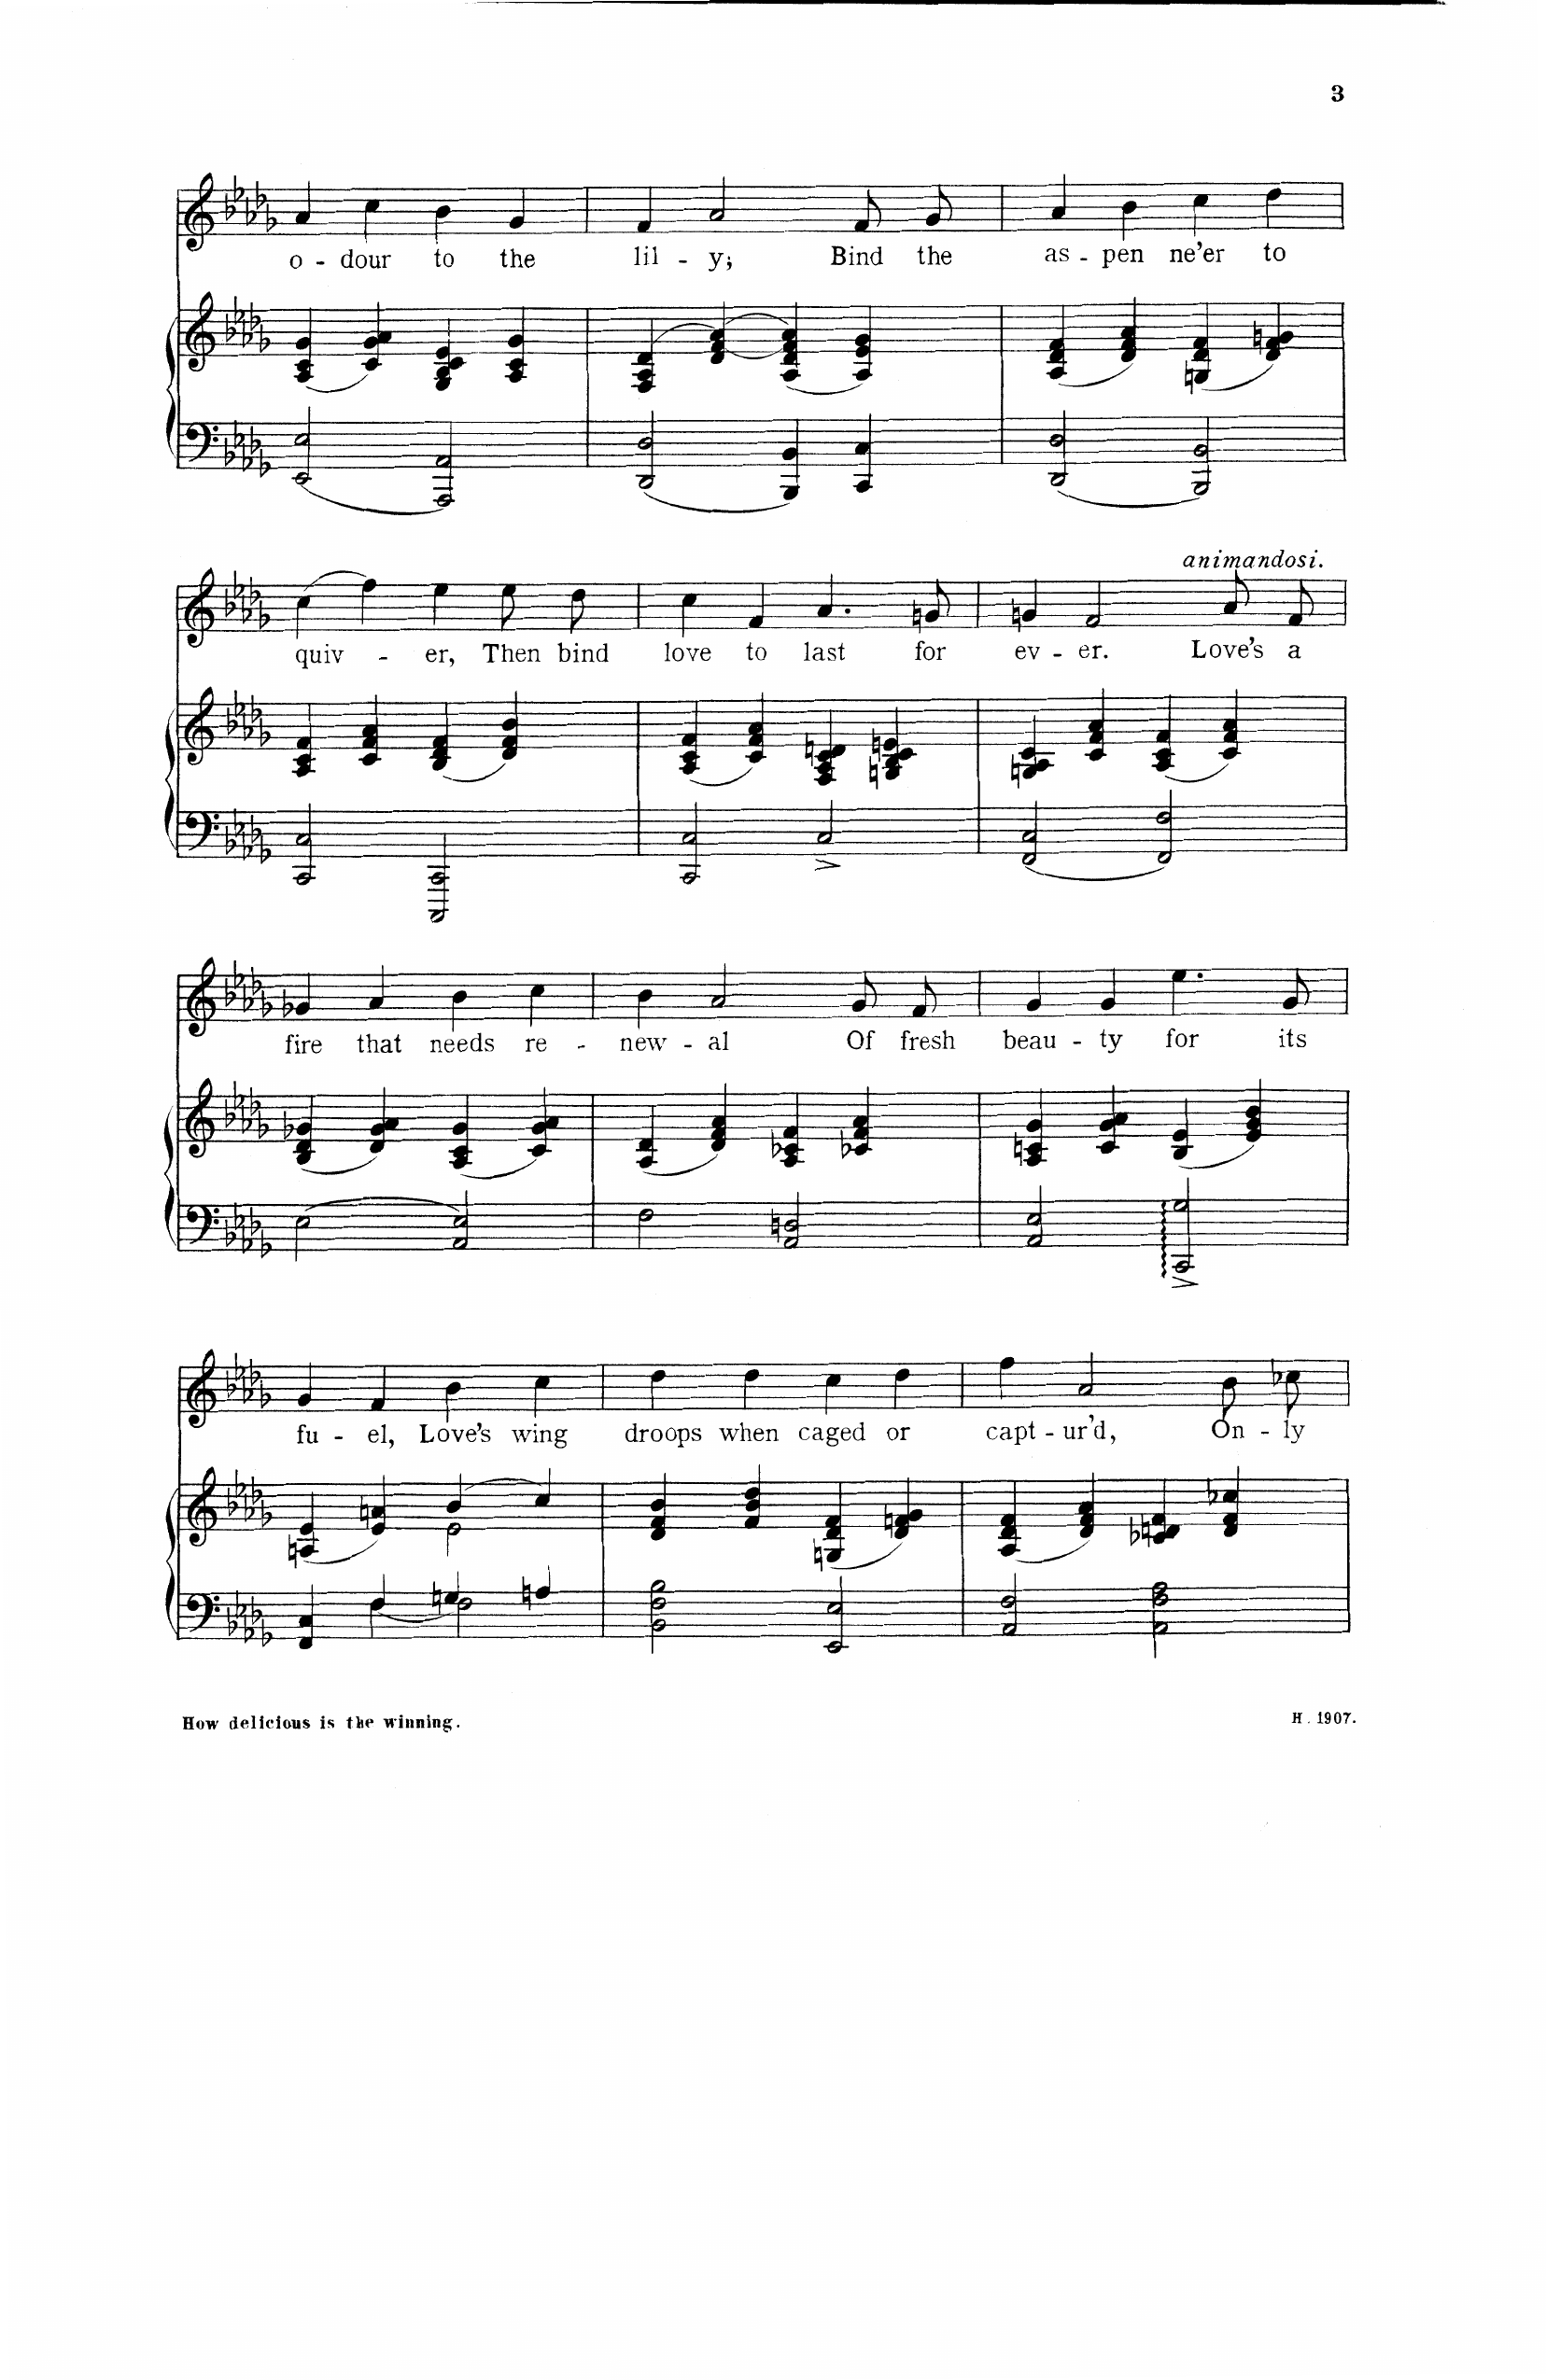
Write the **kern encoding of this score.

**kern	**kern	**kern	**text
*part2	*part2	*part1	*part1
*staff3	*staff2	*staff1	*staff1
*I"Piano	*	*I"Voice	*
*I'Pno	*	*	*
*clefF4	*clefG2	*clefG2	*
*k[b-e-a-d-g-]	*k[b-e-a-d-g-]	*k[b-e-a-d-g-]	*
*M4/4	*M4/4	*M4/4	*
*met(c)	*met(c)	*met(c)	*
=29	=29	=29	=29
2EE-/ 2E-/	(4A-/ 4c/ 4g-/	4a-/	o-
.	4c/ 4g-/ 4a-/)	4cc\	-dour
2AAA-/ 2AA-/	4G-/ 4B-/ 4c/ 4e-/	4b-\	to
.	4A-/ 4c/ 4g-/	4g-/	the
=30	=30	=30	=30
2DD-/ 2D-/	(>4F/ 4A-/ 4d-/	4f/	lil-
.	4d-/ [4f/ [4a-/)	2a-/	-y;
4BBB-/ 4BB-/	[4A-/ 4d-/ 4f/] 4a-/]	.	.
4CC/ 4C/	4A-/] 4e-/ 4g-/	8f/L	Bind
.	.	8g-/J	the
=31	=31	=31	=31
2DD-/ 2D-/	(4A-/ 4d-/ 4f/	4a-/	as-
.	4d-/ 4f/ 4a-/)	4b-\	-pen
2BBB-/ 2BB-/	(4Gn/ 4d-/ 4f/	4cc\	ne’er
.	4d-/ 4f/ 4gn/)	4dd-\	to
=32	=32	=32	=32
2CC/ 2C/	4A-/ 4c/ 4f/	(4cc\	quiv-
.	4c/ 4f/ 4a-/	4ff\)	.
2CCC/ 2CC/	(4B-/ 4d-/ 4f/	4ee-\	-er,
.	4d-/ 4f/ 4b-/)	8ee-\L	Then
.	.	8dd-\J	bind
=33	=33	=33	=33
2CC/ 2C/	(4A-/ 4c/ 4f/	4cc\	love
.	4c/ 4f/ 4a-/)	4f/	to
2C^/	4F/ 4A-/ 4c/ 4dn/	4.a-/	last
.	4Gn/ 4B-/ 4c/ 4en/	.	.
.	.	8gn/	for
=34	=34	=34	=34
[2FF/ 2C/	4Gn/ 4A-/ 4c/	4gn/	ev-
.	4c/ 4f/ 4a-/	2f/	-er.
2FF/] 2F/	(4A-/ 4c/ 4f/	.	.
!	!	!LO:TX:i:t=animandosi	!
.	4c/ 4f/ 4a-/)	8a-/L	Love’s
.	.	8f/J	a
=35	=35	=35	=35
[2E-\	(4B-/ 4d-/ 4g-X/	4g-X/	fire
.	4d-/ 4g-/ 4a-/)	4a-/	that
2AA-/ 2E-/]	(4A-/ 4c/ 4g-/	4b-\	needs
.	4c/ 4g-/ 4a-/)	4cc\	re-
=36	=36	=36	=36
2F\	(4A-/ 4d-/	4b-\	-new-
.	4d-/ 4f/ 4a-/)	2a-/	-al
2AA-/ 2Dn/	4A-/ 4c-X/ 4f/	.	.
.	4c-X/ 4f/ 4a-/	8g-/L	Of
.	.	8f/J	fresh
=37	=37	=37	=37
2AA-/ 2E-/	4A-/ 4cn/ 4g-/	4g-/	beau-
.	4c/ 4g-/ 4a-/	4g-/	-ty
2CC/^ 2G-/^	(4B-/ 4e-/	4.ee-\	for
.	4e-/ 4g-/ 4b-/)	.	.
.	.	8g-/	its
=38	=38	=38	=38
*^	*^	*	*
4FF/ 4C/	4ryy	(4An/ 4e-/	2ryy	4g-/	fu-
4F/	[4F\	4e-/ 4an/)	.	4f/	-el,
4Gn/	2F\]	(4b-/	2e-\	4b-\	Love’s
4An/	.	4cc/)	.	4cc\	wing
*v	*v	*	*	*	*
*	*v	*v	*	*
=39	=39	=39	=39
2BB-\ 2F\ 2B-\	4d-/ 4f/ 4b-/	4dd-\	droops
.	4f/ 4b-/ 4dd-/	4dd-\	when
2EE-/ 2E-/	(4Gn/ 4d-/ 4f/	4cc\	caged
.	4d-/ 4f/ 4gn/)	4dd-\	or
=40	=40	=40	=40
2AA-/ 2F/	(4A-/ 4d-/ 4f/	4ff\	capt-
.	4d-/ 4f/ 4a-/)	2a-/	-ur’d,
2AA-\ 2F\ 2A-\	4c-X/ 4dn/ 4f/	.	.
.	4d/ 4f/ 4cc-X/	8b-\L	On-
.	.	8cc-X\J	-ly
=	=	=	=
*-	*-	*-	*-
